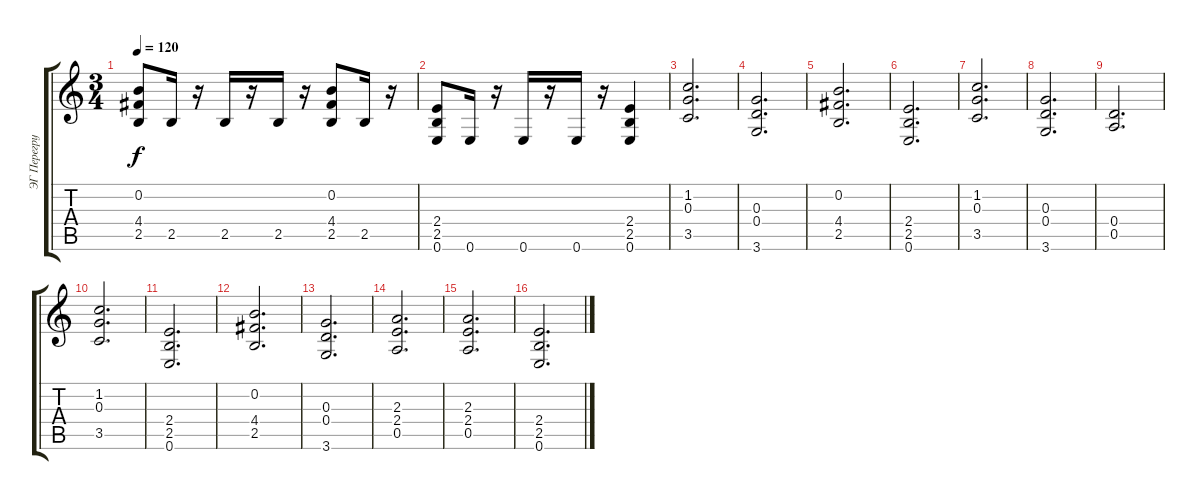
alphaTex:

\track ("ЭГ Перегруженная" "ЭГ Перегру") {instrument distortionguitar}
\staff {score tabs}
\tuning (E4 B3 G3 D3 A2 E2) {hide}
\ts (3 4)
\tempo 120
\clef g2
\ks c
(0.2 4.4 2.5).8{dy f} 2.5.16 r.16 2.5.16 r.16 2.5.16 r.16 (0.2 4.4 2.5).8 2.5.16 r.16 |
(2.4 2.5 0.6).8 0.6.16 r.16 0.6.16 r.16 0.6.16 r.16 (2.4 2.5 0.6).4 |
(1.2 0.3 3.5).2{d} |
(0.3 0.4 3.6).2{d} |
(0.2 4.4 2.5).2{d} |
(2.4 2.5 0.6).2{d} |
(1.2 0.3 3.5).2{d} |
(0.3 0.4 3.6).2{d} |
(0.4 0.5).2{d} |
(1.2 0.3 3.5).2{d} |
(2.4 2.5 0.6).2{d} |
(0.2 4.4 2.5).2{d} |
(0.3 0.4 3.6).2{d} |
(2.3 2.4 0.5).2{d} |
(2.3 2.4 0.5).2{d} |
(2.4 2.5 0.6).2{d}
